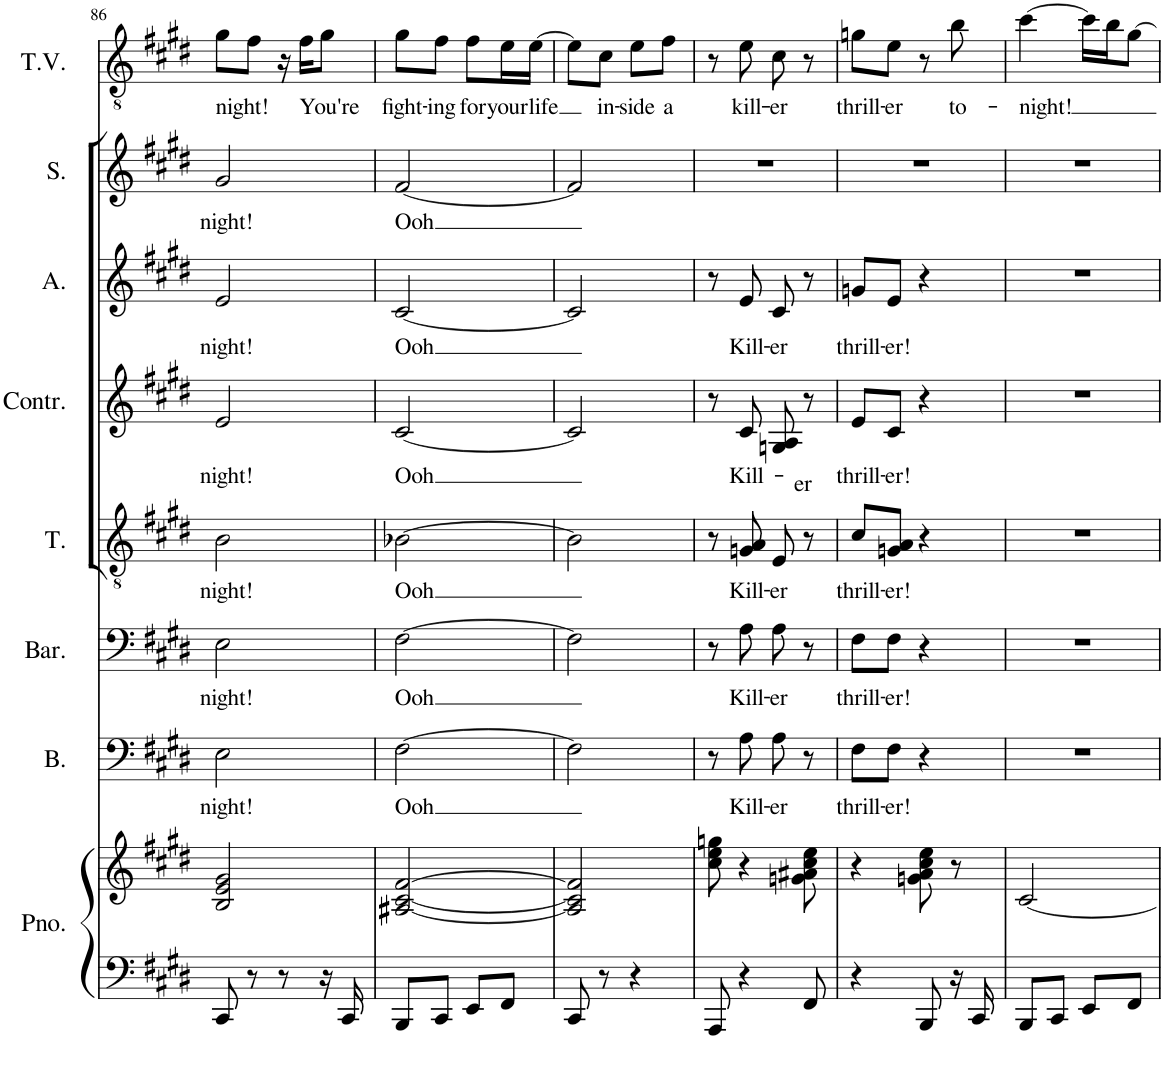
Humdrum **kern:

**kern	**kern	**kern	**text	**kern	**text	**kern	**text	**kern	**text	**kern	**text	**kern	**text	**kern	**text
*part8	*part8	*part7	*part7	*part6	*part6	*part5	*part5	*part4	*part4	*part3	*part3	*part2	*part2	*part1	*part1
*staff9	*staff8	*staff7	*staff7	*staff6	*staff6	*staff5	*staff5	*staff4	*staff4	*staff3	*staff3	*staff2	*staff2	*staff1	*staff1
*I"Piano	*	*I"Bass	*	*I"Baritone	*	*I"Tenor	*	*I"Contralto	*	*I"Alto	*	*I"Soprano	*	*I"Tenor Voice	*
*I'Pno.	*	*I'B.	*	*I'Bar.	*	*I'T.	*	*I'Contr.	*	*I'A.	*	*I'S.	*	*I'T.V.	*
!!LO:PB:g=z
*clefF4	*clefG2	*clefF4	*	*clefF4	*	*clefGv2	*	*clefG2	*	*clefG2	*	*clefG2	*	*clefGv2	*
*k[f#c#g#d#]	*k[f#c#g#d#]	*k[f#c#g#d#]	*	*k[f#c#g#d#]	*	*k[f#c#g#d#]	*	*k[f#c#g#d#]	*	*k[f#c#g#d#]	*	*k[f#c#g#d#]	*	*k[f#c#g#d#]	*
*M2/4	*M2/4	*M2/4	*	*M2/4	*	*M2/4	*	*M2/4	*	*M2/4	*	*M2/4	*	*M2/4	*
=86	=86	=86	=86	=86	=86	=86	=86	=86	=86	=86	=86	=86	=86	=86	=86
!	!	!	!LO:LY:b	!	!LO:LY:b	!	!LO:LY:b	!	!LO:LY:b	!	!LO:LY:b	!	!LO:LY:b	!	!LO:LY:b
8CC#/	2B/ 2e/ 2g#/	2E\	night!	2E\	night!	2B\	night!	2e/	night!	2e/	night!	2g#/	night!	8g#\L	night!
8r	.	.	.	.	.	.	.	.	.	.	.	.	.	8f#\J	.
8r	.	.	.	.	.	.	.	.	.	.	.	.	.	16r	.
!	!	!	!	!	!	!	!	!	!	!	!	!	!	!	!LO:LY:b
.	.	.	.	.	.	.	.	.	.	.	.	.	.	16f#\KL	You're
16r	.	.	.	.	.	.	.	.	.	.	.	.	.	8g#\J	.
16CC#/	.	.	.	.	.	.	.	.	.	.	.	.	.	.	.
=87	=87	=87	=87	=87	=87	=87	=87	=87	=87	=87	=87	=87	=87	=87	=87
!	!	!	!LO:LY:b	!	!LO:LY:b	!	!LO:LY:b	!	!LO:LY:b	!	!LO:LY:b	!	!LO:LY:b	!	!LO:LY:b
8BBB/L	[2A#X/ [2c#/ [2f#/	[2F#\	Ooh	[2F#\	Ooh	[2B-X\	Ooh	[2c#/	Ooh	[2c#/	Ooh	[2f#/	Ooh	8g#\L	fight-
!	!	!	!	!	!	!	!	!	!	!	!	!	!	!	!LO:LY:b
8CC#/J	.	.	.	.	.	.	.	.	.	.	.	.	.	8f#\J	-ing
!	!	!	!	!	!	!	!	!	!	!	!	!	!	!	!LO:LY:b
8EE/L	.	.	.	.	.	.	.	.	.	.	.	.	.	8f#\L	for
!	!	!	!	!	!	!	!	!	!	!	!	!	!	!	!LO:LY:b
8FF#/J	.	.	.	.	.	.	.	.	.	.	.	.	.	16e\L	your
!	!	!	!	!	!	!	!	!	!	!	!	!	!	!	!LO:LY:b
.	.	.	.	.	.	.	.	.	.	.	.	.	.	[16e\JJ	life
=88	=88	=88	=88	=88	=88	=88	=88	=88	=88	=88	=88	=88	=88	=88	=88
8CC#/	2A#/] 2c#/] 2f#/]	2F#\]	.	2F#\]	.	2B-\]	.	2c#/]	.	2c#/]	.	2f#/]	.	8e\L]	.
!	!	!	!	!	!	!	!	!	!	!	!	!	!	!	!LO:LY:b
8r	.	.	.	.	.	.	.	.	.	.	.	.	.	8c#\J	in-
!	!	!	!	!	!	!	!	!	!	!	!	!	!	!	!LO:LY:b
4r	.	.	.	.	.	.	.	.	.	.	.	.	.	8e\L	-side
!	!	!	!	!	!	!	!	!	!	!	!	!	!	!	!LO:LY:b
.	.	.	.	.	.	.	.	.	.	.	.	.	.	8f#\J	a
=89	=89	=89	=89	=89	=89	=89	=89	=89	=89	=89	=89	=89	=89	=89	=89
8AAA/	8cc#\ 8ee\ 8ggn\	8r	.	8r	.	8r	.	8r	.	8r	.	2r	.	8r	.
!	!	!	!LO:LY:b	!	!LO:LY:b	!	!LO:LY:b	!	!LO:LY:b	!	!LO:LY:b	!	!	!	!LO:LY:b
4r	4r	8A\	Kill-	8A\	Kill-	8Gn/ 8A/	Kill-	8c#/	Kill-	8e/	Kill-	.	.	8e\	kill-
!	!	!	!LO:LY:b	!	!LO:LY:b	!	!LO:LY:b	!	!LO:LY:b	!	!LO:LY:b	!	!	!	!LO:LY:b
.	.	8A\	-er	8A\	-er	8E/	-er	8Gn/ 8A/	-er	8c#/	-er	.	.	8c#\	-er
8FF#/	8gn\ 8a#X\ 8cc#\ 8ee\	8r	.	8r	.	8r	.	8r	.	8r	.	.	.	8r	.
=90	=90	=90	=90	=90	=90	=90	=90	=90	=90	=90	=90	=90	=90	=90	=90
!	!	!	!LO:LY:b	!	!LO:LY:b	!	!LO:LY:b	!	!LO:LY:b	!	!LO:LY:b	!	!	!	!LO:LY:b
4r	4r	8F#\L	thrill-	8F#\L	thrill-	8c#/L	thrill-	8e/L	thrill-	8gn/L	thrill-	2r	.	8gn\L	thrill-
!	!	!	!LO:LY:b	!	!LO:LY:b	!	!LO:LY:b	!	!LO:LY:b	!	!LO:LY:b	!	!	!	!LO:LY:b
.	.	8F#\J	-er!	8F#\J	-er!	8Gn/ 8A/J	-er!	8c#/J	-er!	8e/J	-er!	.	.	8e\J	-er
8BBB/	8gn\ 8a\ 8cc#\ 8ee\	4r	.	4r	.	4r	.	4r	.	4r	.	.	.	8r	.
!	!	!	!	!	!	!	!	!	!	!	!	!	!	!	!LO:LY:b
16r	8r	.	.	.	.	.	.	.	.	.	.	.	.	8b\	to-
16CC#/	.	.	.	.	.	.	.	.	.	.	.	.	.	.	.
=91	=91	=91	=91	=91	=91	=91	=91	=91	=91	=91	=91	=91	=91	=91	=91
!	!	!	!	!	!	!	!	!	!	!	!	!	!	!	!LO:LY:b
8BBB/L	[2c#/	2r	.	2r	.	2r	.	2r	.	2r	.	2r	.	[4cc#\	-night!
8CC#/J	.	.	.	.	.	.	.	.	.	.	.	.	.	.	.
8EE/L	.	.	.	.	.	.	.	.	.	.	.	.	.	16cc#\LL]	.
.	.	.	.	.	.	.	.	.	.	.	.	.	.	16b\J	.
8FF#/J	.	.	.	.	.	.	.	.	.	.	.	.	.	[8g#\J	.
=	=	=	=	=	=	=	=	=	=	=	=	=	=	=	=
*-	*-	*-	*-	*-	*-	*-	*-	*-	*-	*-	*-	*-	*-	*-	*-
